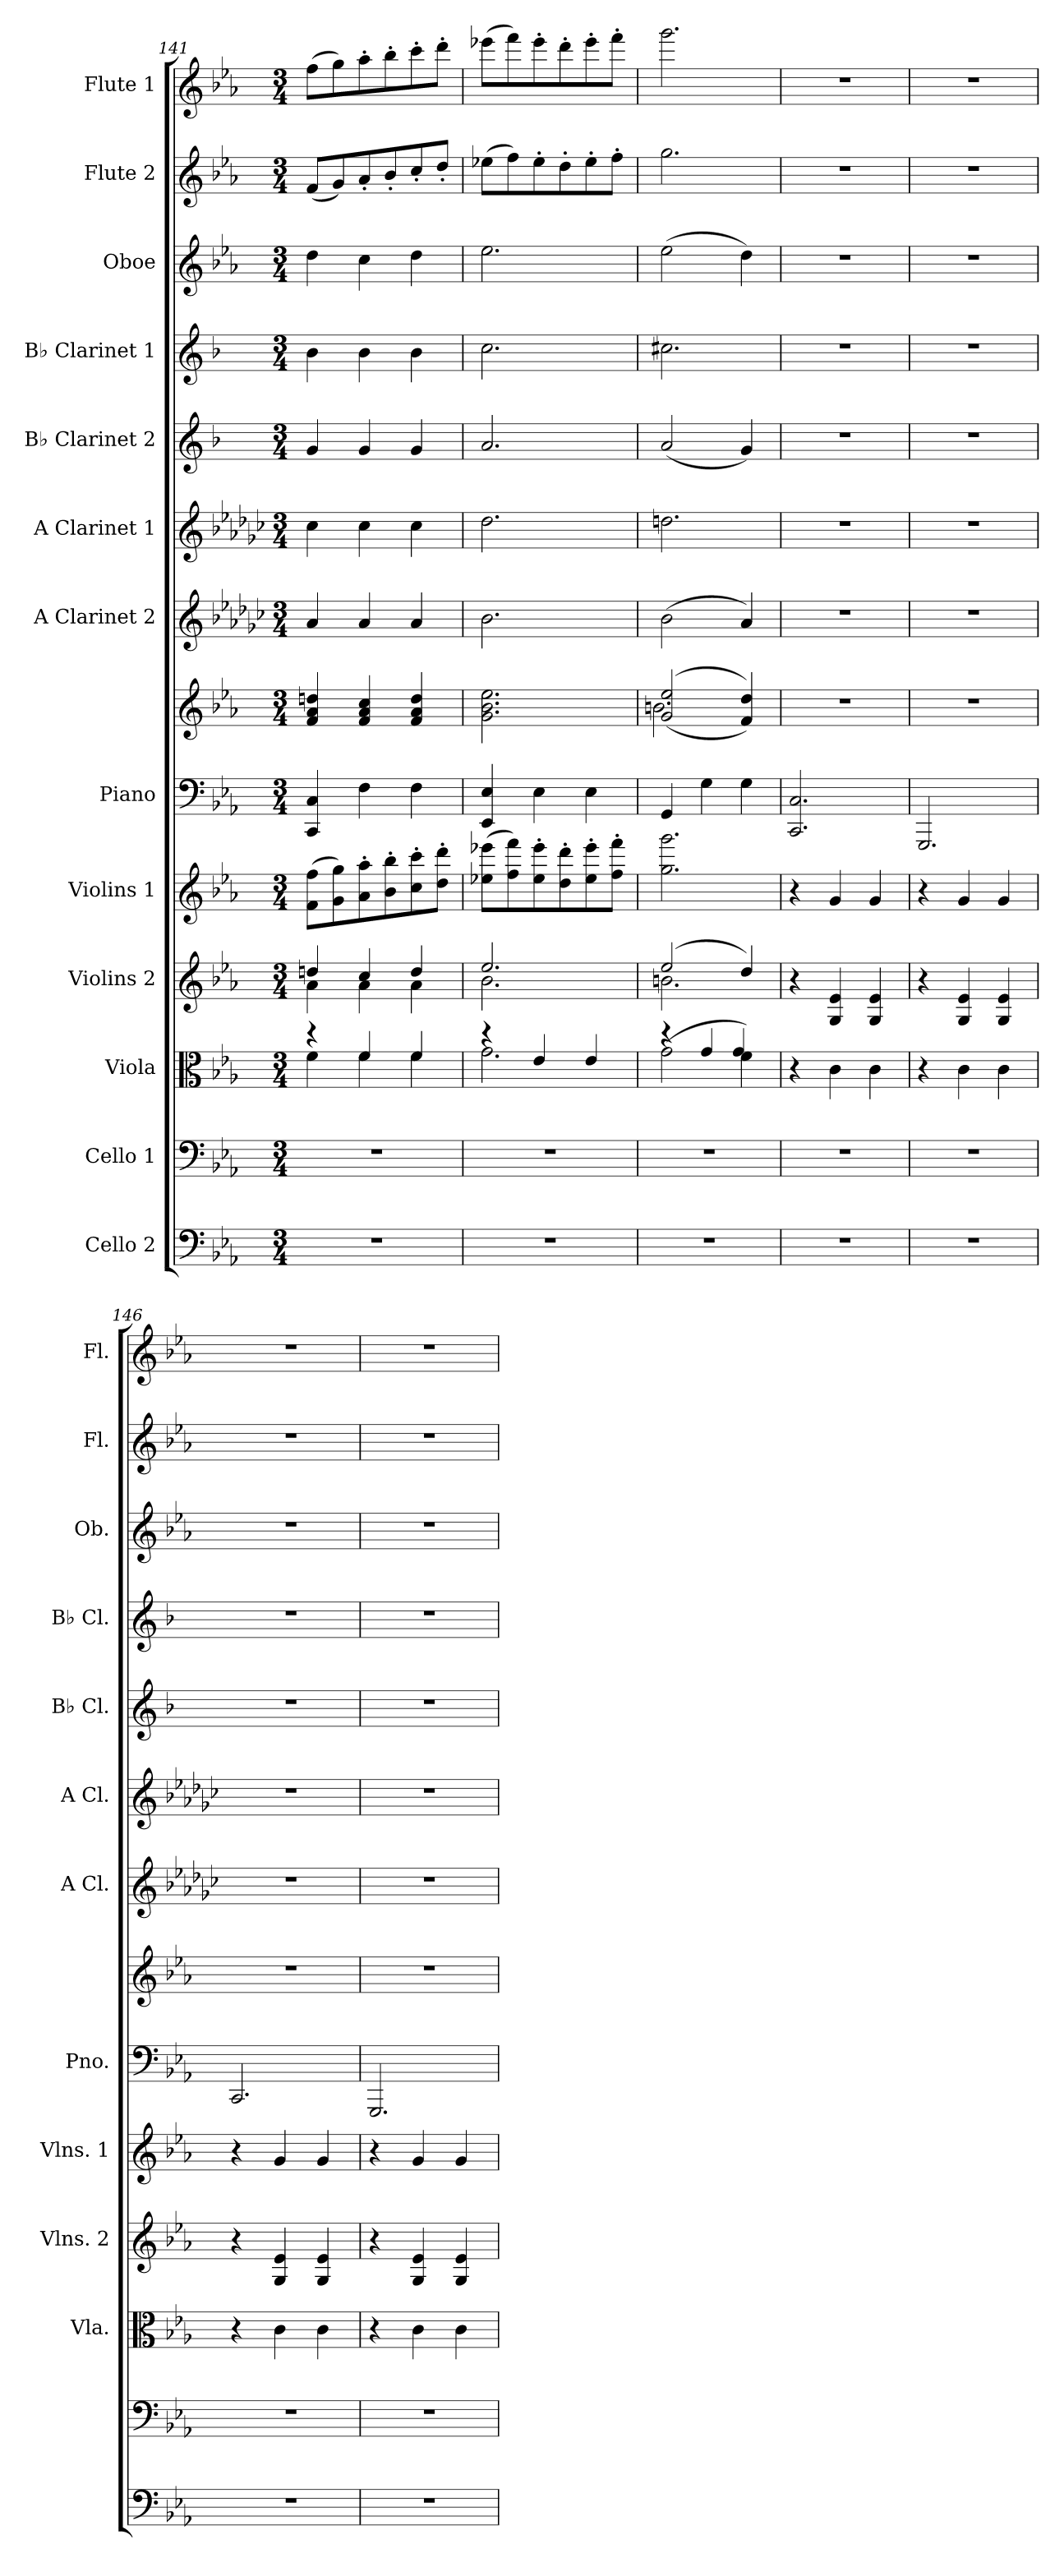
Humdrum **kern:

**kern	**kern	**kern	**kern	**kern	**kern	**kern	**kern	**kern	**kern	**kern	**kern	**kern	**kern
*part13	*part12	*part11	*part10	*part9	*part8	*part8	*part7	*part6	*part5	*part4	*part3	*part2	*part1
*staff14	*staff13	*staff12	*staff11	*staff10	*staff9	*staff8	*staff7	*staff6	*staff5	*staff4	*staff3	*staff2	*staff1
*I"Cello 2	*I"Cello 1	*I"Viola	*I"Violins 2	*I"Violins 1	*I"Piano	*	*I"A Clarinet 2	*I"A Clarinet 1	*I"B♭ Clarinet 2	*I"B♭ Clarinet 1	*I"Oboe	*I"Flute 2	*I"Flute 1
*	*	*I'Vla.	*I'Vlns. 2	*I'Vlns. 1	*I'Pno.	*	*I'A Cl.	*I'A Cl.	*I'B♭ Cl.	*I'B♭ Cl.	*I'Ob.	*I'Fl.	*I'Fl.
*clefF4	*clefF4	*clefC3	*clefG2	*clefG2	*clefF4	*clefG2	*clefG2	*clefG2	*clefG2	*clefG2	*clefG2	*clefG2	*clefG2
*	*	*	*	*	*	*	*ITrd2c3	*ITrd2c3	*ITrd1c2	*ITrd1c2	*	*	*
*k[b-e-a-]	*k[b-e-a-]	*k[b-e-a-]	*k[b-e-a-]	*k[b-e-a-]	*k[b-e-a-]	*k[b-e-a-]	*k[b-e-a-]	*k[b-e-a-]	*k[b-e-a-]	*k[b-e-a-]	*k[b-e-a-]	*k[b-e-a-]	*k[b-e-a-]
*E-:	*E-:	*E-:	*E-:	*E-:	*E-:	*E-:	*E-:	*E-:	*E-:	*E-:	*E-:	*E-:	*E-:
*M3/4	*M3/4	*M3/4	*M3/4	*M3/4	*M3/4	*M3/4	*M3/4	*M3/4	*M3/4	*M3/4	*M3/4	*M3/4	*M3/4
=141	=141	=141	=141	=141	=141	=141	=141	=141	=141	=141	=141	=141	=141
*	*	*^	*^	*	*	*	*	*	*	*	*	*	*
2.r	2.r	4f\	4rdd	4ddn/	4a-\	(8f\ 8ff\L	4CC/ 4C/	4f/ 4a-/ 4ddn/	4f/	4a-\	4f/	4a-\	4dd\	(8f/L	(8ff\L
.	.	.	.	.	.	8g\ 8gg\)	.	.	.	.	.	.	.	8g/)	8gg\)
.	.	4f/	4f\	4cc/	4a-\	8a-\' 8aa-\'	4F\	4f/ 4a-/ 4cc/	4f/	4a-\	4f/	4a-\	4cc\	8a-'/	8aa-'\
.	.	.	.	.	.	8b-\' 8bb-\'	.	.	.	.	.	.	.	8b-'/	8bb-'\
.	.	4f\	4f/	4dd/	4a-\	8cc\' 8ccc\'	4F\	4f/ 4a-/ 4dd/	4f/	4a-\	4f/	4a-\	4dd\	8cc'/	8ccc'\
.	.	.	.	.	.	8dd\' 8ddd\'J	.	.	.	.	.	.	.	8dd'/J	8ddd'\J
=142	=142	=142	=142	=142	=142	=142	=142	=142	=142	=142	=142	=142	=142	=142	=142
2.r	2.r	2.g\	4rdd	2.ee-/	2.b-\	(8ee-X\ 8eee-X\L	4EE-/ 4E-/	2.g\ 2.b-\ 2.ee-\	2.g\	2.b-\	2.g/	2.b-\	2.ee-\	(8ee-X\L	(8eee-X\L
.	.	.	.	.	.	8ff\ 8fff\)	.	.	.	.	.	.	.	8ff\)	8fff\)
.	.	.	4e-/	.	.	8ee-\' 8eee-\'	4E-\	.	.	.	.	.	.	8ee-'\	8eee-'\
.	.	.	.	.	.	8dd\' 8ddd\'	.	.	.	.	.	.	.	8dd'\	8ddd'\
.	.	.	4e-/	.	.	8ee-\' 8eee-\'	4E-\	.	.	.	.	.	.	8ee-'\	8eee-'\
.	.	.	.	.	.	8ff\' 8fff\'J	.	.	.	.	.	.	.	8ff'\J	8fff'\J
=143	=143	=143	=143	=143	=143	=143	=143	=143	=143	=143	=143	=143	=143	=143	=143
*	*	*	*	*	*	*	*	*^	*	*	*	*	*	*	*
2.r	2.r	(2g\	4rdd	(2ee-/	2.bn\	2.gg\ 2.ggg\	4GG/	((2g/ 2ee-/	2.bn\	(2g\	2.bn\	(2g/	2.bn\	(2ee-\	2.gg\	2.ggg\
.	.	.	4g/	.	.	.	4G\	.	.	.	.	.	.	.	.	.
.	.	4f\)	4g/	4dd/)	.	.	4G\	4f/ 4dd/))	.	4f/)	.	4f/)	.	4dd\)	.	.
*	*	*v	*v	*	*	*	*	*v	*v	*	*	*	*	*	*	*
*	*	*	*v	*v	*	*	*	*	*	*	*	*	*	*
=144	=144	=144	=144	=144	=144	=144	=144	=144	=144	=144	=144	=144	=144
2.r	2.r	4r	4r	4r	2.CC/ 2.C/	2.r	2.r	2.r	2.r	2.r	2.r	2.r	2.r
.	.	4c\	4G/ 4e-/	4g/	.	.	.	.	.	.	.	.	.
.	.	4c\	4G/ 4e-/	4g/	.	.	.	.	.	.	.	.	.
!!LO:PB:g=z
=145	=145	=145	=145	=145	=145	=145	=145	=145	=145	=145	=145	=145	=145
2.r	2.r	4r	4r	4r	2.GGG/	2.r	2.r	2.r	2.r	2.r	2.r	2.r	2.r
.	.	4c\	4G/ 4e-/	4g/	.	.	.	.	.	.	.	.	.
.	.	4c\	4G/ 4e-/	4g/	.	.	.	.	.	.	.	.	.
=146	=146	=146	=146	=146	=146	=146	=146	=146	=146	=146	=146	=146	=146
2.r	2.r	4r	4r	4r	2.CC/	2.r	2.r	2.r	2.r	2.r	2.r	2.r	2.r
.	.	4c\	4G/ 4e-/	4g/	.	.	.	.	.	.	.	.	.
.	.	4c\	4G/ 4e-/	4g/	.	.	.	.	.	.	.	.	.
=147	=147	=147	=147	=147	=147	=147	=147	=147	=147	=147	=147	=147	=147
2.r	2.r	4r	4r	4r	2.GGG/	2.r	2.r	2.r	2.r	2.r	2.r	2.r	2.r
.	.	4c\	4G/ 4e-/	4g/	.	.	.	.	.	.	.	.	.
.	.	4c\	4G/ 4e-/	4g/	.	.	.	.	.	.	.	.	.
=	=	=	=	=	=	=	=	=	=	=	=	=	=
*-	*-	*-	*-	*-	*-	*-	*-	*-	*-	*-	*-	*-	*-
